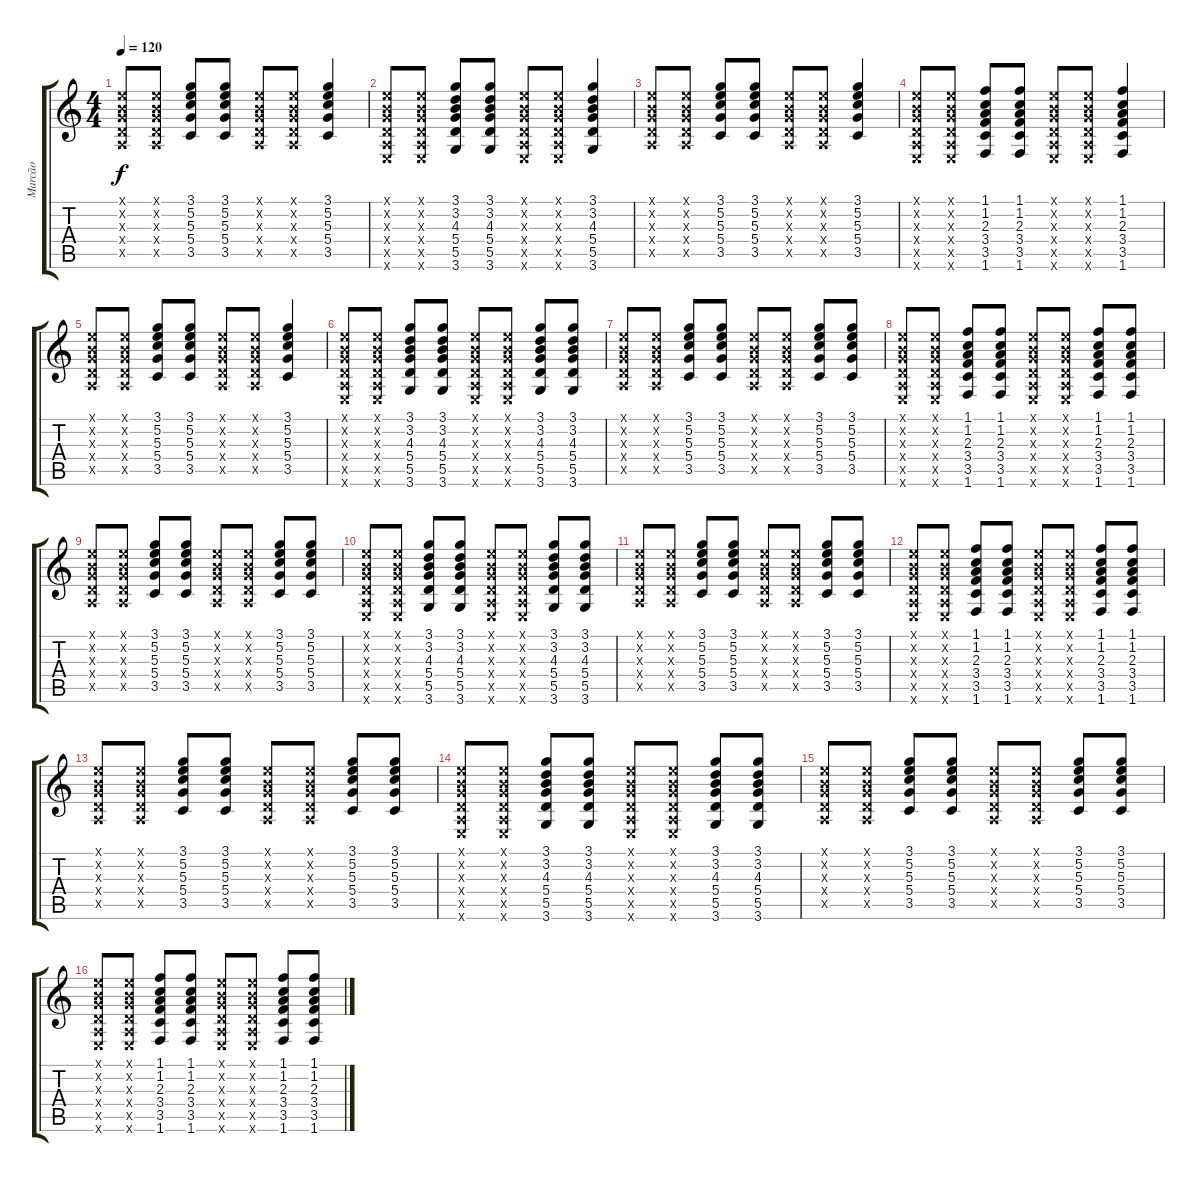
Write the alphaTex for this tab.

\track ("Marcão" "Marcão") {instrument acousticguitarsteel}
\staff {score tabs}
\tuning (E4 B3 G3 D3 A2 E2) {hide}
\ts (4 4)
\tempo 120
\clef g2
\ks c
(0.1{x} 0.2{x} 0.3{x} 0.4{x} 0.5{x}).8{dy f} (0.1{x} 0.2{x} 0.3{x} 0.4{x} 0.5{x}).8 (3.1 5.2 5.3 5.4 3.5).8 (3.1 5.2 5.3 5.4 3.5).8 (0.1{x} 0.2{x} 0.3{x} 0.4{x} 0.5{x}).8 (0.1{x} 0.2{x} 0.3{x} 0.4{x} 0.5{x}).8 (3.1 5.2 5.3 5.4 3.5).4 |
(0.1{x} 0.2{x} 0.3{x} 0.4{x} 0.5{x} 0.6{x}).8 (0.1{x} 0.2{x} 0.3{x} 0.4{x} 0.5{x} 0.6{x}).8 (3.1 3.2 4.3 5.4 5.5 3.6).8 (3.1 3.2 4.3 5.4 5.5 3.6).8 (0.1{x} 0.2{x} 0.3{x} 0.4{x} 0.5{x} 0.6{x}).8 (0.1{x} 0.2{x} 0.3{x} 0.4{x} 0.5{x} 0.6{x}).8 (3.1 3.2 4.3 5.4 5.5 3.6).4 |
(0.1{x} 0.2{x} 0.3{x} 0.4{x} 0.5{x}).8 (0.1{x} 0.2{x} 0.3{x} 0.4{x} 0.5{x}).8 (3.1 5.2 5.3 5.4 3.5).8 (3.1 5.2 5.3 5.4 3.5).8 (0.1{x} 0.2{x} 0.3{x} 0.4{x} 0.5{x}).8 (0.1{x} 0.2{x} 0.3{x} 0.4{x} 0.5{x}).8 (3.1 5.2 5.3 5.4 3.5).4 |
(0.1{x} 0.2{x} 0.3{x} 0.4{x} 0.5{x} 0.6{x}).8 (0.1{x} 0.2{x} 0.3{x} 0.4{x} 0.5{x} 0.6{x}).8 (1.1 1.2 2.3 3.4 3.5 1.6).8 (1.1 1.2 2.3 3.4 3.5 1.6).8 (0.1{x} 0.2{x} 0.3{x} 0.4{x} 0.5{x} 0.6{x}).8 (0.1{x} 0.2{x} 0.3{x} 0.4{x} 0.5{x} 0.6{x}).8 (1.1 1.2 2.3 3.4 3.5 1.6).4 |
(0.1{x} 0.2{x} 0.3{x} 0.4{x} 0.5{x}).8 (0.1{x} 0.2{x} 0.3{x} 0.4{x} 0.5{x}).8 (3.1 5.2 5.3 5.4 3.5).8 (3.1 5.2 5.3 5.4 3.5).8 (0.1{x} 0.2{x} 0.3{x} 0.4{x} 0.5{x}).8 (0.1{x} 0.2{x} 0.3{x} 0.4{x} 0.5{x}).8 (3.1 5.2 5.3 5.4 3.5).4 |
(0.1{x} 0.2{x} 0.3{x} 0.4{x} 0.5{x} 0.6{x}).8 (0.1{x} 0.2{x} 0.3{x} 0.4{x} 0.5{x} 0.6{x}).8 (3.1 3.2 4.3 5.4 5.5 3.6).8 (3.1 3.2 4.3 5.4 5.5 3.6).8 (0.1{x} 0.2{x} 0.3{x} 0.4{x} 0.5{x} 0.6{x}).8 (0.1{x} 0.2{x} 0.3{x} 0.4{x} 0.5{x} 0.6{x}).8 (3.1 3.2 4.3 5.4 5.5 3.6).8 (3.1 3.2 4.3 5.4 5.5 3.6).8 |
(0.1{x} 0.2{x} 0.3{x} 0.4{x} 0.5{x}).8 (0.1{x} 0.2{x} 0.3{x} 0.4{x} 0.5{x}).8 (3.1 5.2 5.3 5.4 3.5).8 (3.1 5.2 5.3 5.4 3.5).8 (0.1{x} 0.2{x} 0.3{x} 0.4{x} 0.5{x}).8 (0.1{x} 0.2{x} 0.3{x} 0.4{x} 0.5{x}).8 (3.1 5.2 5.3 5.4 3.5).8 (3.1 5.2 5.3 5.4 3.5).8 |
(0.1{x} 0.2{x} 0.3{x} 0.4{x} 0.5{x} 0.6{x}).8 (0.1{x} 0.2{x} 0.3{x} 0.4{x} 0.5{x} 0.6{x}).8 (1.1 1.2 2.3 3.4 3.5 1.6).8 (1.1 1.2 2.3 3.4 3.5 1.6).8 (0.1{x} 0.2{x} 0.3{x} 0.4{x} 0.5{x} 0.6{x}).8 (0.1{x} 0.2{x} 0.3{x} 0.4{x} 0.5{x} 0.6{x}).8 (1.1 1.2 2.3 3.4 3.5 1.6).8 (1.1 1.2 2.3 3.4 3.5 1.6).8 |
(0.1{x} 0.2{x} 0.3{x} 0.4{x} 0.5{x}).8 (0.1{x} 0.2{x} 0.3{x} 0.4{x} 0.5{x}).8 (3.1 5.2 5.3 5.4 3.5).8 (3.1 5.2 5.3 5.4 3.5).8 (0.1{x} 0.2{x} 0.3{x} 0.4{x} 0.5{x}).8 (0.1{x} 0.2{x} 0.3{x} 0.4{x} 0.5{x}).8 (3.1 5.2 5.3 5.4 3.5).8 (3.1 5.2 5.3 5.4 3.5).8 |
(0.1{x} 0.2{x} 0.3{x} 0.4{x} 0.5{x} 0.6{x}).8 (0.1{x} 0.2{x} 0.3{x} 0.4{x} 0.5{x} 0.6{x}).8 (3.1 3.2 4.3 5.4 5.5 3.6).8 (3.1 3.2 4.3 5.4 5.5 3.6).8 (0.1{x} 0.2{x} 0.3{x} 0.4{x} 0.5{x} 0.6{x}).8 (0.1{x} 0.2{x} 0.3{x} 0.4{x} 0.5{x} 0.6{x}).8 (3.1 3.2 4.3 5.4 5.5 3.6).8 (3.1 3.2 4.3 5.4 5.5 3.6).8 |
(0.1{x} 0.2{x} 0.3{x} 0.4{x} 0.5{x}).8 (0.1{x} 0.2{x} 0.3{x} 0.4{x} 0.5{x}).8 (3.1 5.2 5.3 5.4 3.5).8 (3.1 5.2 5.3 5.4 3.5).8 (0.1{x} 0.2{x} 0.3{x} 0.4{x} 0.5{x}).8 (0.1{x} 0.2{x} 0.3{x} 0.4{x} 0.5{x}).8 (3.1 5.2 5.3 5.4 3.5).8 (3.1 5.2 5.3 5.4 3.5).8 |
(0.1{x} 0.2{x} 0.3{x} 0.4{x} 0.5{x} 0.6{x}).8 (0.1{x} 0.2{x} 0.3{x} 0.4{x} 0.5{x} 0.6{x}).8 (1.1 1.2 2.3 3.4 3.5 1.6).8 (1.1 1.2 2.3 3.4 3.5 1.6).8 (0.1{x} 0.2{x} 0.3{x} 0.4{x} 0.5{x} 0.6{x}).8 (0.1{x} 0.2{x} 0.3{x} 0.4{x} 0.5{x} 0.6{x}).8 (1.1 1.2 2.3 3.4 3.5 1.6).8 (1.1 1.2 2.3 3.4 3.5 1.6).8 |
(0.1{x} 0.2{x} 0.3{x} 0.4{x} 0.5{x}).8 (0.1{x} 0.2{x} 0.3{x} 0.4{x} 0.5{x}).8 (3.1 5.2 5.3 5.4 3.5).8 (3.1 5.2 5.3 5.4 3.5).8 (0.1{x} 0.2{x} 0.3{x} 0.4{x} 0.5{x}).8 (0.1{x} 0.2{x} 0.3{x} 0.4{x} 0.5{x}).8 (3.1 5.2 5.3 5.4 3.5).8 (3.1 5.2 5.3 5.4 3.5).8 |
(0.1{x} 0.2{x} 0.3{x} 0.4{x} 0.5{x} 0.6{x}).8 (0.1{x} 0.2{x} 0.3{x} 0.4{x} 0.5{x} 0.6{x}).8 (3.1 3.2 4.3 5.4 5.5 3.6).8 (3.1 3.2 4.3 5.4 5.5 3.6).8 (0.1{x} 0.2{x} 0.3{x} 0.4{x} 0.5{x} 0.6{x}).8 (0.1{x} 0.2{x} 0.3{x} 0.4{x} 0.5{x} 0.6{x}).8 (3.1 3.2 4.3 5.4 5.5 3.6).8 (3.1 3.2 4.3 5.4 5.5 3.6).8 |
(0.1{x} 0.2{x} 0.3{x} 0.4{x} 0.5{x}).8 (0.1{x} 0.2{x} 0.3{x} 0.4{x} 0.5{x}).8 (3.1 5.2 5.3 5.4 3.5).8 (3.1 5.2 5.3 5.4 3.5).8 (0.1{x} 0.2{x} 0.3{x} 0.4{x} 0.5{x}).8 (0.1{x} 0.2{x} 0.3{x} 0.4{x} 0.5{x}).8 (3.1 5.2 5.3 5.4 3.5).8 (3.1 5.2 5.3 5.4 3.5).8 |
(0.1{x} 0.2{x} 0.3{x} 0.4{x} 0.5{x} 0.6{x}).8 (0.1{x} 0.2{x} 0.3{x} 0.4{x} 0.5{x} 0.6{x}).8 (1.1 1.2 2.3 3.4 3.5 1.6).8 (1.1 1.2 2.3 3.4 3.5 1.6).8 (0.1{x} 0.2{x} 0.3{x} 0.4{x} 0.5{x} 0.6{x}).8 (0.1{x} 0.2{x} 0.3{x} 0.4{x} 0.5{x} 0.6{x}).8 (1.1 1.2 2.3 3.4 3.5 1.6).8 (1.1 1.2 2.3 3.4 3.5 1.6).8
